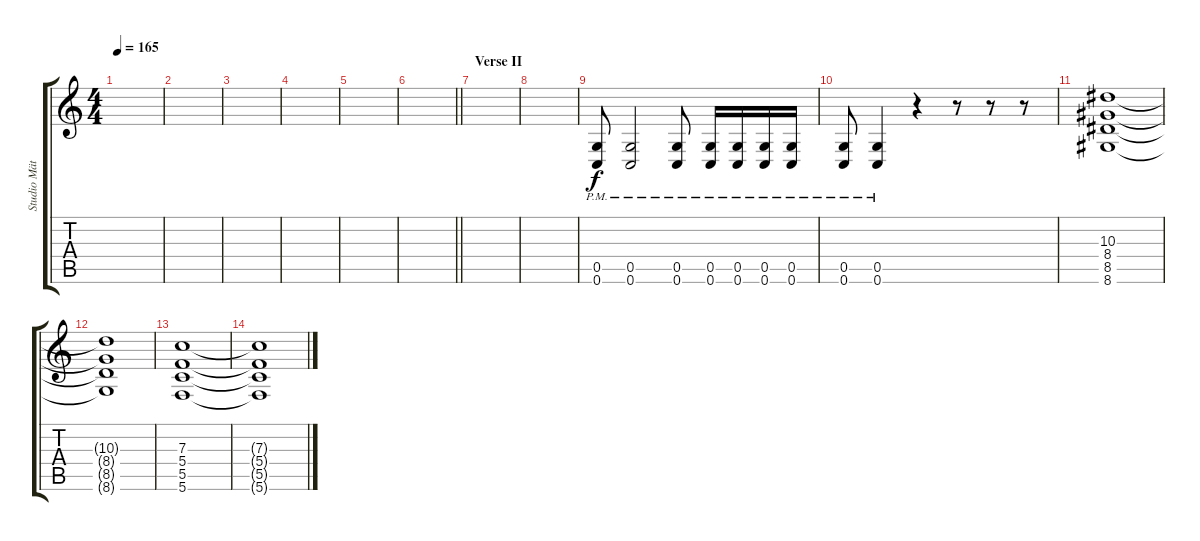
\track ("Studio Mätze" "Studio Mät") {instrument distortionguitar}
\staff {score tabs}
\tuning (D4 A3 F3 C3 G2 C2) {hide}
\ts (4 4)
\tempo 165
\clef g2
\ks c
|
|
|
|
|
\barLineRight lightlight
|
\section ("" "Verse II")
|
|
(0.5 0.6{pm}).8{volume 16} (0.5 0.6{pm}).2 (0.5 0.6{pm}).8 (0.5 0.6{pm}).16 (0.5 0.6{pm}).16 (0.5 0.6{pm}).16 (0.5 0.6{pm}).16 |
(0.5 0.6{pm}).8 (0.5 0.6{pm}).4 r.4 r.8 r.8 r.8 |
(10.3 8.4 8.5 8.6).1{volume 12} |
(10.3{t} 8.4{t} 8.5{t} 8.6{t}).1 |
(7.3 5.4 5.5 5.6).1 |
(7.3{t} 5.4{t} 5.5{t} 5.6{t}).1
